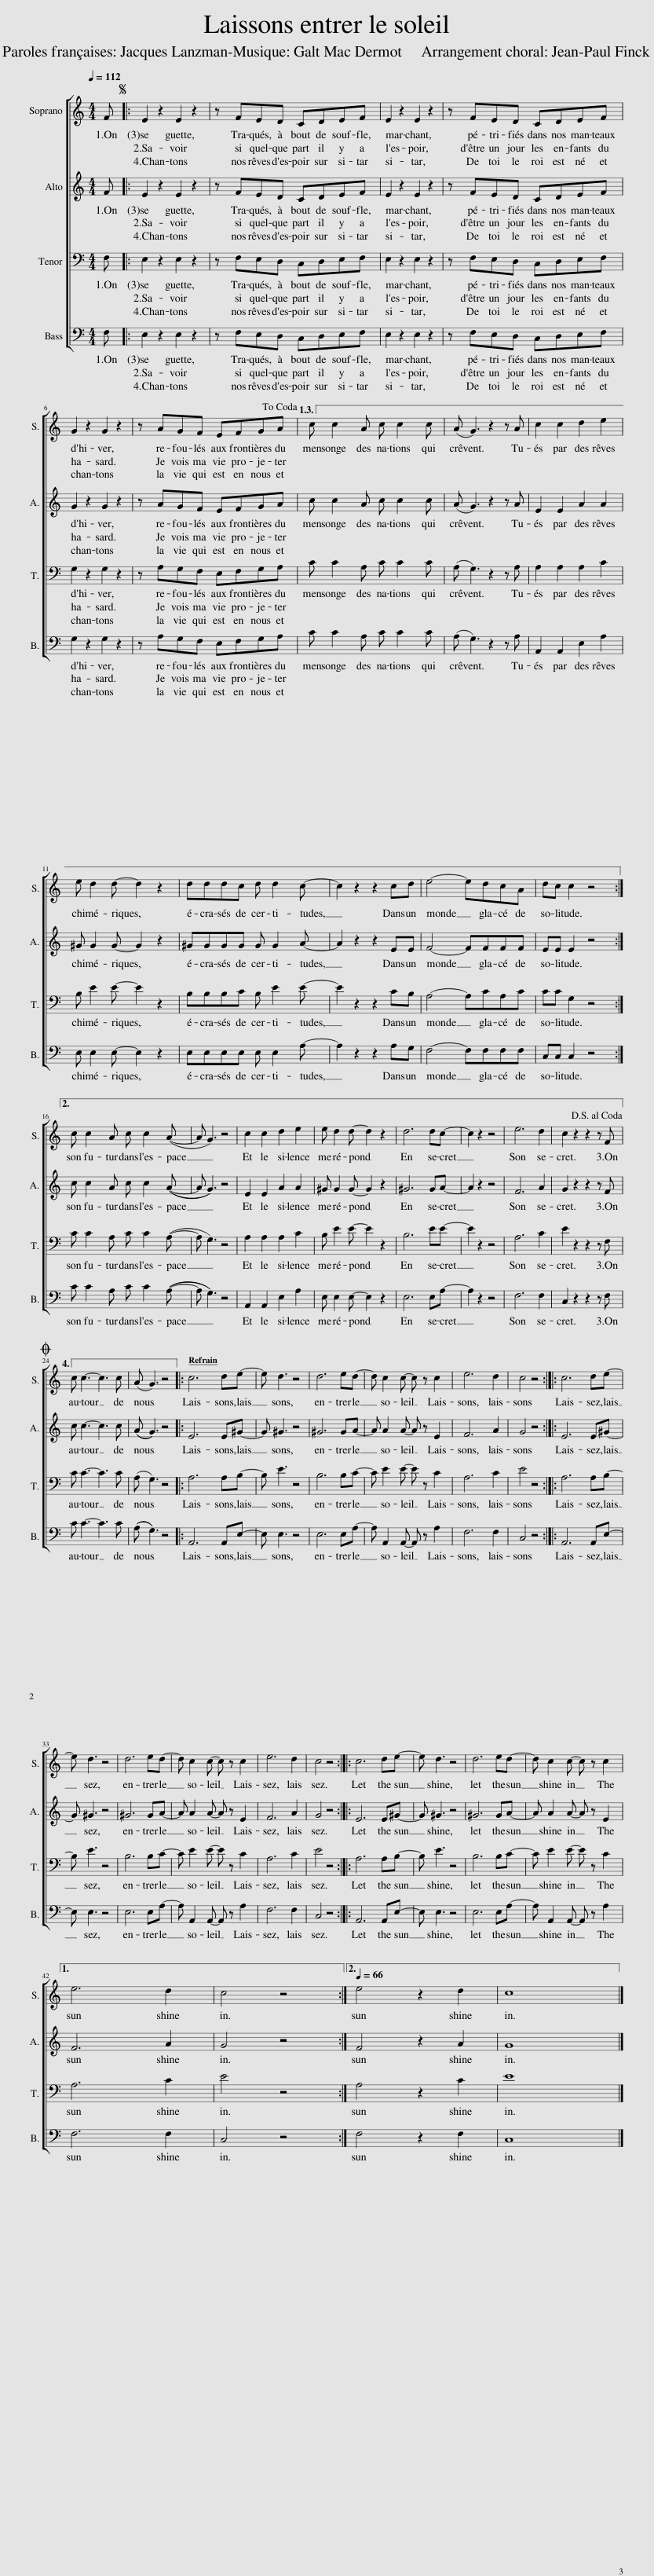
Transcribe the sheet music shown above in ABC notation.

X:1
%%score [ 1 2 3 4 ]
L:1/8
Q:1/4=112
M:4/4
I:linebreak $
K:C
V:1 treble
V:2 treble
V:3 bass
V:4 bass
V:1
 F |:S E2 z2 E2 z2 | z FED CDEF | E2 z2 E2 z2 | z FED CDEF |$ %5
 G2 z2 G2 z2 | z AGF EFGA!dacoda! |1,3 c c2 A c c2 c | (A G3) z2 z A | c2 c2 d2 e2 |$ %10
 e d2 d- d2 z2 | dddc d d2 c- | c2 z2 z2 cd | e4- edcA | dc c2 z4 :|2$ %15
 c c2 A c c2 (A- | A G3) z4 | c2 c2 d2 e2 | e d2 d- d2 z2 | d6 dc- | %20
 c2 z2 z4 | e6 d2 | c2 z2 z2 z F!D.S.! ||4$O c c3- c3 c | (A G3) z4 |: %25
 c6 de- | e d3 z4 | d6 ed- | d c2 c- c z c2 | e6 d2 | %30
 c4 z4 :: c6 de- |$ e d3 z4 | d6 ed- | d c2 c- c z c2 | %35
 e6 d2 | c4 z4 :: c6 de- | e d3 z4 | d6 ed- | %40
 d c2 c- c z c2 |1$ e6 d2 | c4 z4 :|2[Q:1/4=66] e4 z2 d2 | c8 |] %45
V:2
 F |: E2 z2 E2 z2 | z FED CDEF | E2 z2 E2 z2 | z FED CDEF |$ %5
 G2 z2 G2 z2 | z AGF EFGA |1,3 c c2 A c c2 c | (A G3) z2 z A | E2 E2 A2 A2 |$ %10
 ^G G2 G- G2 z2 | ^GGGG G G2 A- | A2 z2 z2 EE | F4- FFFF | EE E2 z4 :|2$ %15
 c c2 A c c2 ((A- | A G3)) z4 | E2 E2 A2 A2 | ^G G2 G- G2 z2 | ^G6 GA- | %20
 A2 z2 z4 | F6 A2 | G2 z2 z2 z F ||4$ c c3- c3 c | ((A G3)) z4 |: %25
 E6 E^G- | G ^G3 z4 | ^G6 GA- | A A2 A- A z E2 | F6 A2 | %30
 G4 z4 :: E6 E^G- |$ G ^G3 z4 | ^G6 GA- | A A2 A- A z E2 | %35
 F6 A2 | G4 z4 :: E6 E^G- | G ^G3 z4 | ^G6 GA- | %40
 A A2 A- A z E2 |1$ F6 A2 | G4 z4 :|2 F4 z2 A2 | G8 |] %45
V:3
 F, |: E,2 z2 E,2 z2 | z F,E,D, C,D,E,F, | E,2 z2 E,2 z2 | z F,E,D, C,D,E,F, |$ %5
 G,2 z2 G,2 z2 | z A,G,F, E,F,G,A, |1,3 C C2 A, C C2 C | (A, G,3) z2 z A, | A,2 A,2 A,2 C2 |$ %10
 B, E2 E- E2 z2 | B,B,B,C B, E2 E- | E2 z2 z2 CB, | A,4- A,CA,C | CC G,2 z4 :|2$ %15
 C C2 A, C C2 (A,- | A, G,3) z4 | A,2 A,2 A,2 C2 | B, E2 E- E2 z2 | B,6 EE- | %20
 E2 z2 z4 | A,6 C2 | E2 z2 z2 z F, ||4$ C C3- C3 C | (A, G,3) z4 |: %25
 A,6 A,B,- | B, E3 z4 | B,6 B,C- | C E2 E- E z C2 | A,6 C2 | %30
 E4 z4 :: A,6 A,B,- |$ B, E3 z4 | B,6 B,C- | C E2 E- E z C2 | %35
 A,6 C2 | E4 z4 :: A,6 A,B,- | B, E3 z4 | B,6 B,C- | %40
 C E2 E- E z C2 |1$ A,6 C2 | E4 z4 :|2 A,4 z2 C2 | E8 |] %45
V:4
 F, |: E,2 z2 E,2 z2 | z F,E,D, C,D,E,F, | E,2 z2 E,2 z2 | z F,E,D, C,D,E,F, |$ %5
 G,2 z2 G,2 z2 | z A,G,F, E,F,G,A, |1,3 C C2 A, C C2 C | (A, G,3) z2 z A, | A,,2 A,,2 E,2 A,2 |$ %10
 E, E,2 E,- E,2 z2 | E,E,E,E, E, E,2 A,- | A,2 z2 z2 A,G, | F,4- F,F,F,F, | C,C, C,2 z4 :|2$ %15
 C C2 A, C C2 ((A,- | A, G,3)) z4 | A,,2 A,,2 E,2 A,2 | E, E,2 E,- E,2 z2 | E,6 E,A,- | %20
 A,2 z2 z4 | F,6 F,2 | C,2 z2 z2 z F, ||4$ C C3- C3 C | ((A, G,3)) z4 |: %25
 A,,6 A,,E,- | E, E,3 z4 | E,6 E,A,- | A, A,,2 A,,- A,, z A,2 | F,6 F,2 | %30
 C,4 z4 :: A,,6 A,,E,- |$ E, E,3 z4 | E,6 E,A,- | A, A,,2 A,,- A,, z A,2 | %35
 F,6 F,2 | C,4 z4 :: A,,6 A,,E,- | E, E,3 z4 | E,6 E,A,- | %40
 A, A,,2 A,,- A,, z A,2 |1$ F,6 F,2 | C,4 z4 :|2 F,4 z2 F,2 | C,8 |] %45
